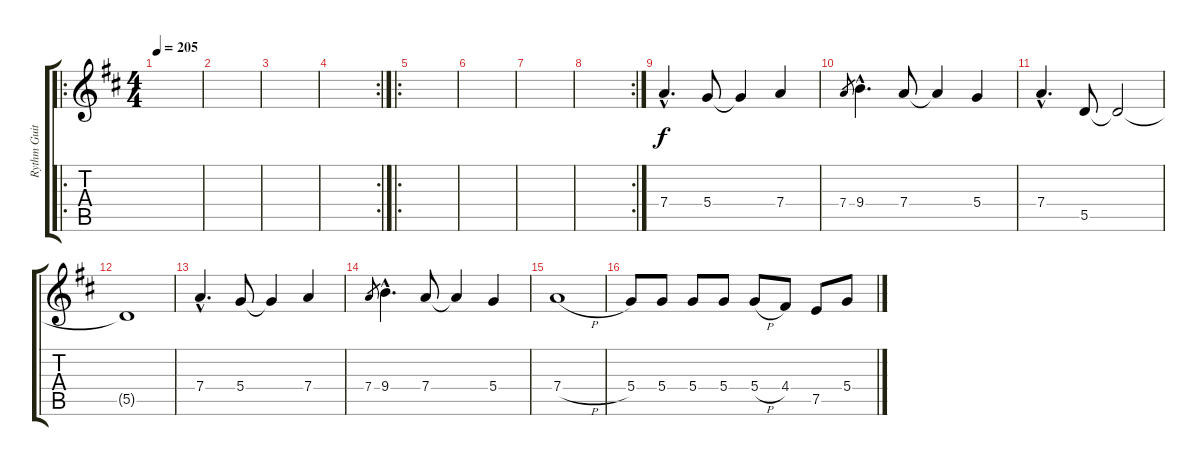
\track ("Rythm Guitar 2" "Rythm Guit") {instrument distortionguitar}
\staff {score tabs}
\tuning (E4 B3 G3 D3 A2 E2) {hide}
\ro
\ts (4 4)
\tempo 205
\clef g2
\ks d
|
|
|
\rc 2
|
\ro
|
|
|
\rc 2
|
7.4{hac}.4{d} 5.4.8 5.4{t}.4 7.4.4 |
7.4.8{gr} 9.4{hac}.4{d} 7.4.8 7.4{t}.4 5.4.4 |
7.4{hac}.4{d} 5.5.8 5.5{t}.2 |
5.5{t}.1 |
7.4{hac}.4{d} 5.4.8 5.4{t}.4 7.4.4 |
7.4.8{gr} 9.4{hac}.4{d} 7.4.8 7.4{t}.4 5.4.4 |
7.4{h}.1 |
5.4.8 5.4.8 5.4.8 5.4.8 5.4{h}.8 4.4.8 7.5.8 5.4.8
